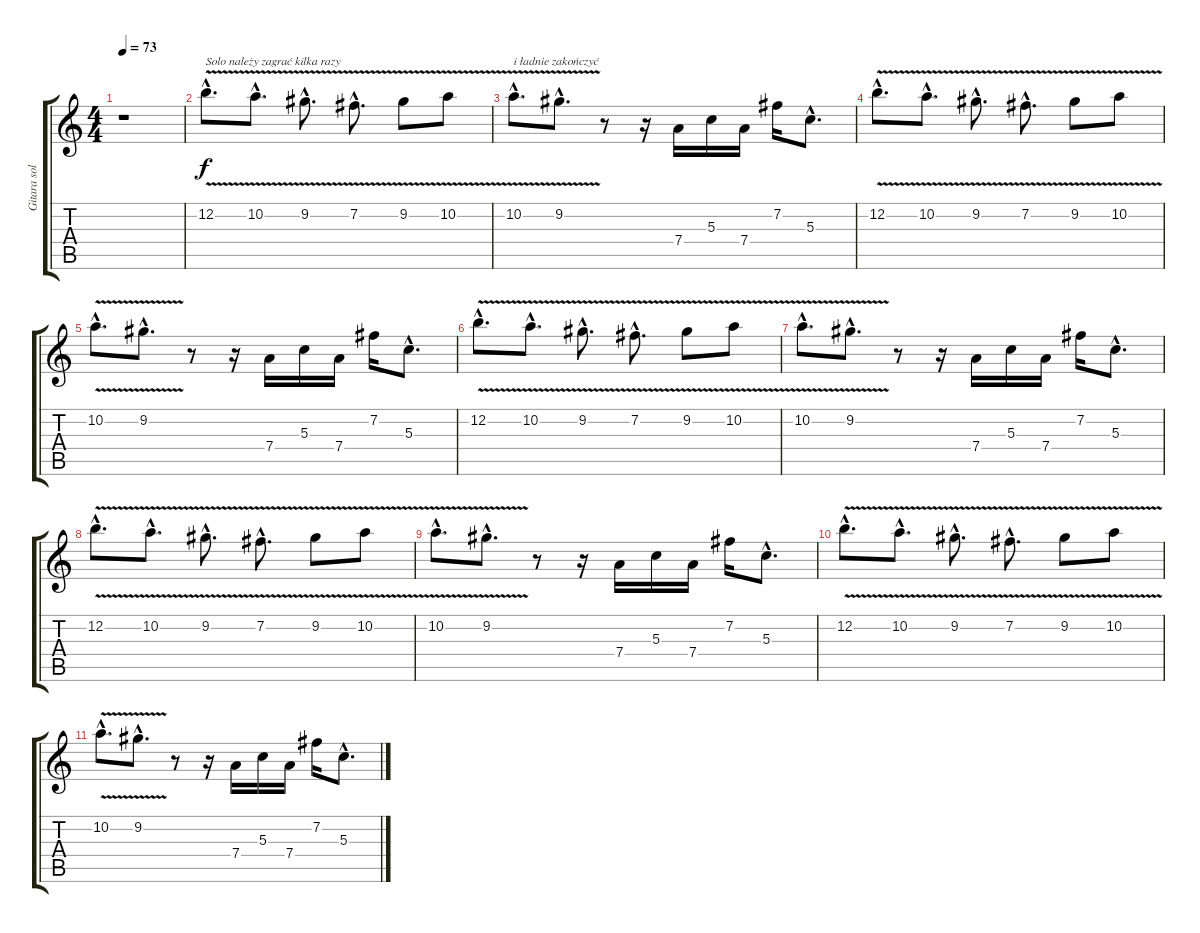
\track ("Gitara solowa" "Gitara sol") {instrument distortionguitar}
\staff {score tabs}
\tuning (E4 B3 G3 D3 A2 E2) {hide}
\ts (4 4)
\tempo 73
\clef g2
\ks c
r.1{dy f} |
12.2{v hac}.8{d txt "Solo należy zagrać kilka razy"} 10.2{v hac}.8{d} 9.2{v hac}.8{d} 7.2{v hac}.8{d} 9.2{v}.8 10.2{v}.8 |
10.2{v hac}.8{d txt "i ładnie zakończyć"} 9.2{v hac}.8{d} r.8 r.16 7.4.16 5.3.16 7.4.16 7.2.16 5.3{hac}.8{d} |
12.2{v hac}.8{d} 10.2{v hac}.8{d} 9.2{v hac}.8{d} 7.2{v hac}.8{d} 9.2{v}.8 10.2{v}.8 |
10.2{v hac}.8{d} 9.2{v hac}.8{d} r.8 r.16 7.4.16 5.3.16 7.4.16 7.2.16 5.3{hac}.8{d} |
12.2{v hac}.8{d} 10.2{v hac}.8{d} 9.2{v hac}.8{d} 7.2{v hac}.8{d} 9.2{v}.8 10.2{v}.8 |
10.2{v hac}.8{d} 9.2{v hac}.8{d} r.8 r.16 7.4.16 5.3.16 7.4.16 7.2.16 5.3{hac}.8{d} |
12.2{v hac}.8{d volume 0} 10.2{v hac}.8{d} 9.2{v hac}.8{d} 7.2{v hac}.8{d} 9.2{v}.8 10.2{v}.8 |
10.2{v hac}.8{d} 9.2{v hac}.8{d} r.8 r.16 7.4.16 5.3.16 7.4.16 7.2.16 5.3{hac}.8{d} |
12.2{v hac}.8{d} 10.2{v hac}.8{d} 9.2{v hac}.8{d} 7.2{v hac}.8{d} 9.2{v}.8 10.2{v}.8 |
10.2{v hac}.8{d} 9.2{v hac}.8{d} r.8 r.16 7.4.16 5.3.16 7.4.16 7.2.16 5.3{hac}.8{d}
